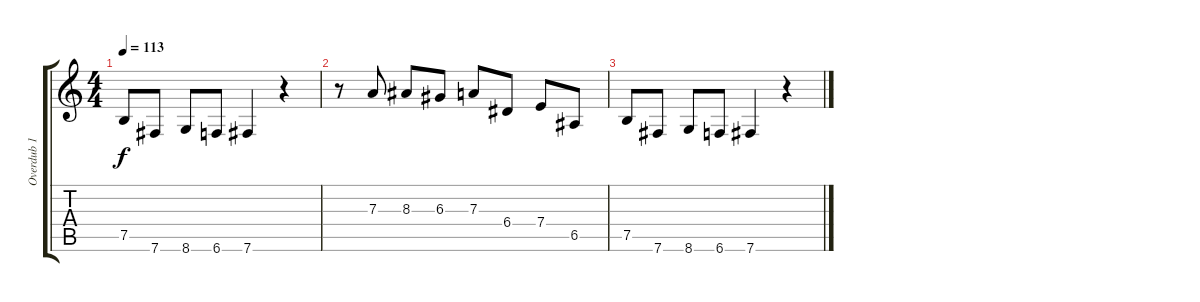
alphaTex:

\track ("Overdub 1" "Overdub 1") {instrument distortionguitar}
\staff {score tabs}
\tuning (B3 Gb3 D3 A2 E2 B1) {hide}
\ts (4 4)
\tempo 113
\clef g2
\ks c
7.5.8{dy f} 7.6.8 8.6.8 6.6.8 7.6.4 r.4 |
r.8 7.3.8 8.3.8 6.3.8 7.3.8 6.4.8 7.4.8 6.5.8 |
7.5.8 7.6.8 8.6.8 6.6.8 7.6.4 r.4
